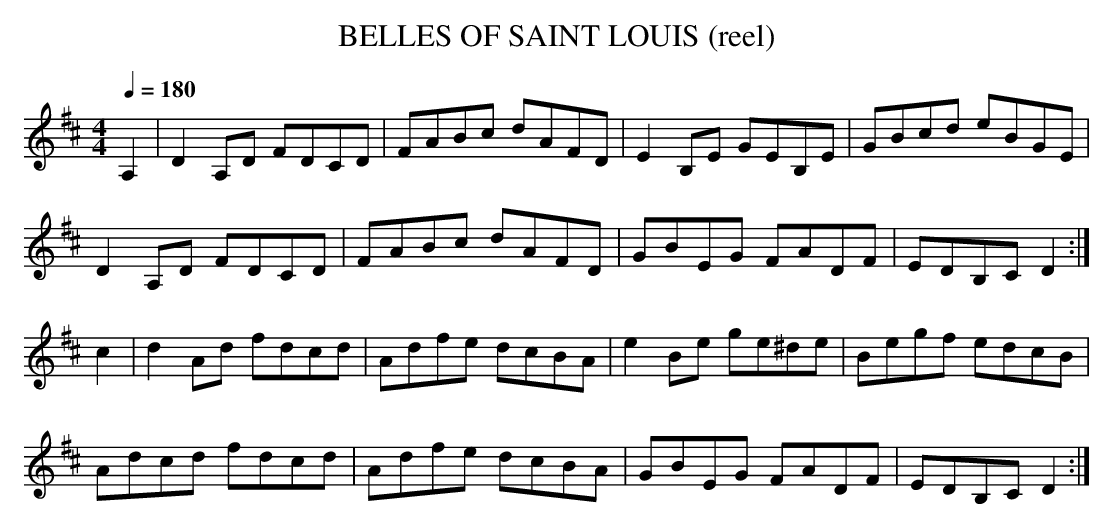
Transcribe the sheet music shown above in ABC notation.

X:1
T:BELLES OF SAINT LOUIS (reel)
Q:1/4=180
L:1/8
M:4/4
K:D % source key = F
A,2|D2 A,D FDCD|FABc dAFD|E2 B,E GEB,E|GBcd eBGE|
D2 A,D FDCD|FABc dAFD|GBEG FADF|EDB,C D2:|
c2|d2 Ad fdcd|Adfe dcBA|e2 Be ge^de|Begf edcB|
Adcd fdcd|Adfe dcBA|GBEG FADF|EDB,C D2:|
